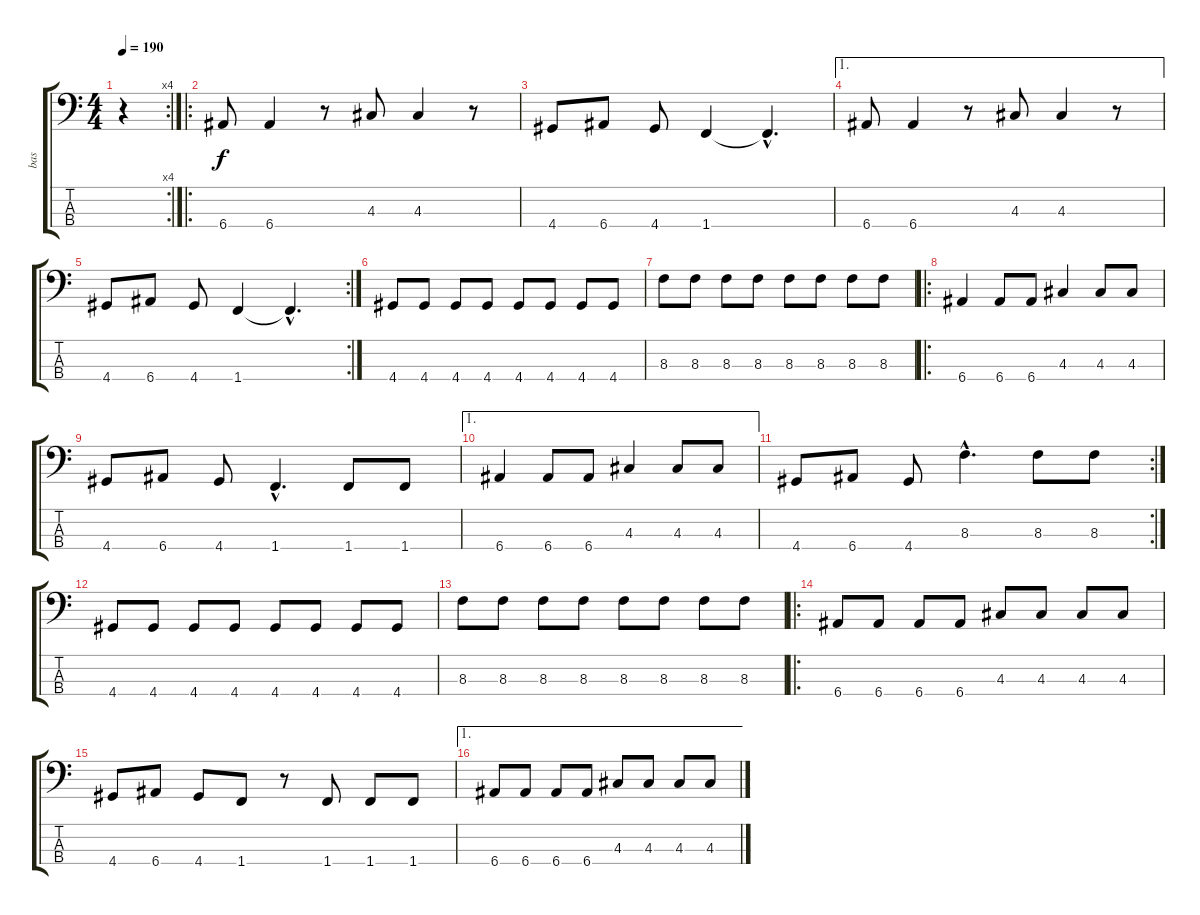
\track ("bas" "bas") {instrument electricbassfinger}
\staff {score tabs}
\tuning (G2 D2 A1 E1) {hide}
\rc 4
\ts (4 4)
\tempo 190
\clef f4
\ks c
r.4{dy f instrument electricbassfinger} |
\ro
6.4.8 6.4.4 r.8 4.3.8 4.3.4 r.8 |
4.4.8 6.4.8 4.4.8 1.4.4 1.4{hac t}.4{d} |
\ae 1
6.4.8 6.4.4 r.8 4.3.8 4.3.4 r.8 |
\rc 2
4.4.8 6.4.8 4.4.8 1.4.4 1.4{hac t}.4{d} |
4.4.8 4.4.8 4.4.8 4.4.8 4.4.8 4.4.8 4.4.8 4.4.8 |
8.3.8 8.3.8 8.3.8 8.3.8 8.3.8 8.3.8 8.3.8 8.3.8 |
\ro
6.4.4 6.4.8 6.4.8 4.3.4 4.3.8 4.3.8 |
4.4.8 6.4.8 4.4.8 1.4{hac}.4{d} 1.4.8 1.4.8 |
\ae 1
6.4.4 6.4.8 6.4.8 4.3.4 4.3.8 4.3.8 |
\rc 2
4.4.8 6.4.8 4.4.8 8.3{hac}.4{d} 8.3.8 8.3.8 |
4.4.8 4.4.8 4.4.8 4.4.8 4.4.8 4.4.8 4.4.8 4.4.8 |
8.3.8 8.3.8 8.3.8 8.3.8 8.3.8 8.3.8 8.3.8 8.3.8 |
\ro
6.4.8 6.4.8 6.4.8 6.4.8 4.3.8 4.3.8 4.3.8 4.3.8 |
4.4.8 6.4.8 4.4.8 1.4.8 r.8 1.4.8 1.4.8 1.4.8 |
\ae 1
6.4.8 6.4.8 6.4.8 6.4.8 4.3.8 4.3.8 4.3.8 4.3.8
